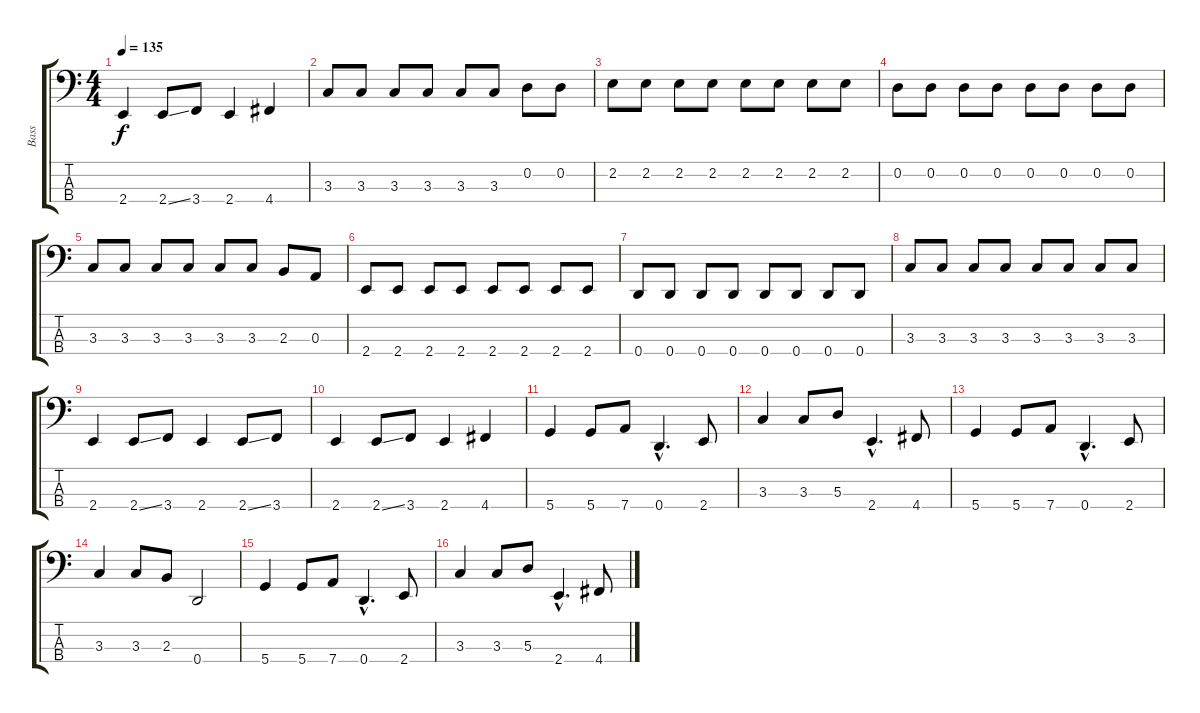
\track ("Bass" "Bass") {instrument electricbassfinger}
\staff {score tabs}
\tuning (G2 D2 A1 D1) {hide}
\ts (4 4)
\tempo 135
\clef f4
\ks c
2.4.4{dy f} 2.4{ss}.8 3.4.8 2.4.4 4.4.4 |
3.3.8 3.3.8 3.3.8 3.3.8 3.3.8 3.3.8 0.2.8 0.2.8 |
2.2.8 2.2.8 2.2.8 2.2.8 2.2.8 2.2.8 2.2.8 2.2.8 |
0.2.8 0.2.8 0.2.8 0.2.8 0.2.8 0.2.8 0.2.8 0.2.8 |
3.3.8 3.3.8 3.3.8 3.3.8 3.3.8 3.3.8 2.3.8 0.3.8 |
2.4.8 2.4.8 2.4.8 2.4.8 2.4.8 2.4.8 2.4.8 2.4.8 |
0.4.8 0.4.8 0.4.8 0.4.8 0.4.8 0.4.8 0.4.8 0.4.8 |
3.3.8 3.3.8 3.3.8 3.3.8 3.3.8 3.3.8 3.3.8 3.3.8 |
2.4.4 2.4{ss}.8 3.4.8 2.4.4 2.4{ss}.8 3.4.8 |
2.4.4 2.4{ss}.8 3.4.8 2.4.4 4.4.4 |
5.4.4 5.4.8 7.4.8 0.4{hac}.4{d} 2.4.8 |
3.3.4 3.3.8 5.3.8 2.4{hac}.4{d} 4.4.8 |
5.4.4 5.4.8 7.4.8 0.4{hac}.4{d} 2.4.8 |
3.3.4 3.3.8 2.3.8 0.4.2 |
5.4.4 5.4.8 7.4.8 0.4{hac}.4{d} 2.4.8 |
3.3.4 3.3.8 5.3.8 2.4{hac}.4{d} 4.4.8
